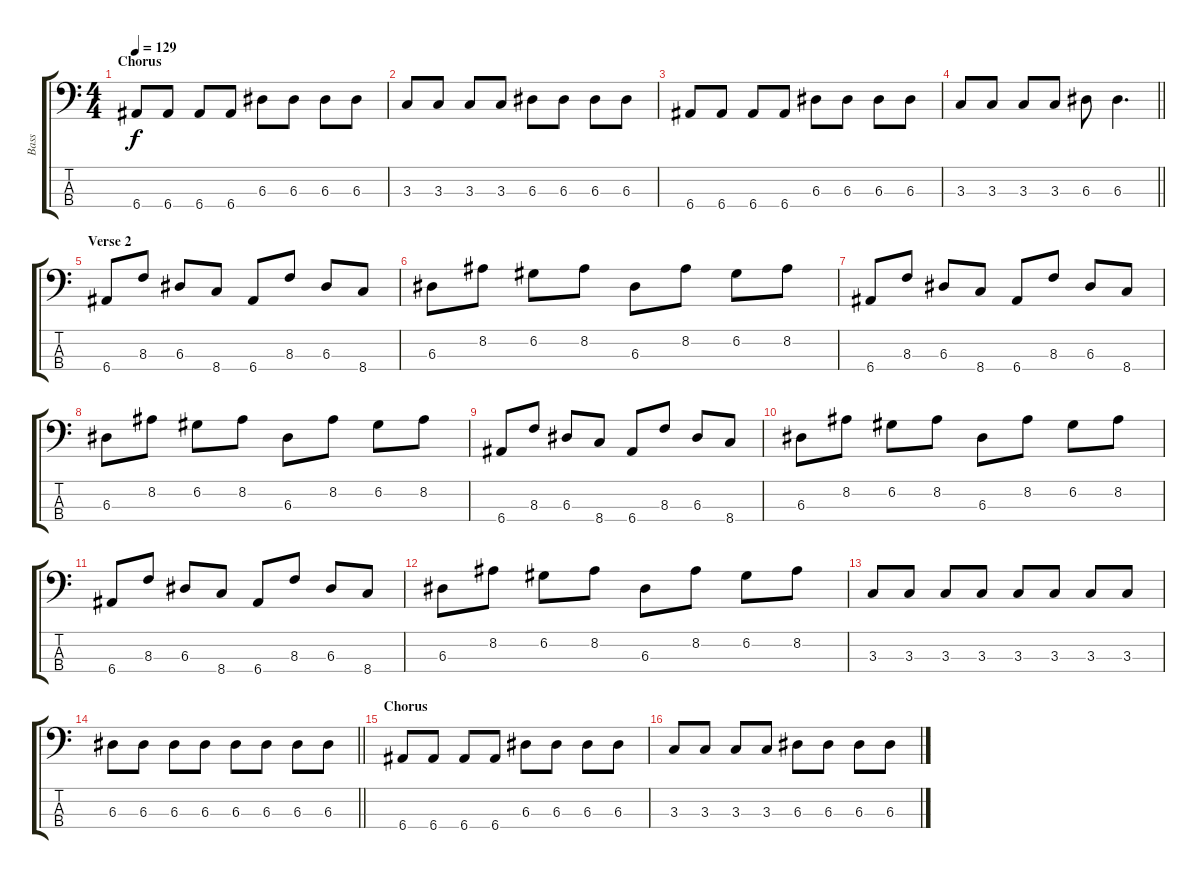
\track ("Bass" "Bass") {instrument electricbassfinger}
\staff {score tabs}
\tuning (G2 D2 A1 E1) {hide}
\ts (4 4)
\section ("" "Chorus")
\tempo 129
\clef f4
\ks c
6.4.8{dy f} 6.4.8 6.4.8 6.4.8 6.3.8 6.3.8 6.3.8 6.3.8 |
3.3.8 3.3.8 3.3.8 3.3.8 6.3.8 6.3.8 6.3.8 6.3.8 |
6.4.8 6.4.8 6.4.8 6.4.8 6.3.8 6.3.8 6.3.8 6.3.8 |
\barLineRight lightlight
3.3.8 3.3.8 3.3.8 3.3.8 6.3.8 6.3.4{d} |
\section ("" "Verse 2")
6.4.8 8.3.8 6.3.8 8.4.8 6.4.8 8.3.8 6.3.8 8.4.8 |
6.3.8 8.2.8 6.2.8 8.2.8 6.3.8 8.2.8 6.2.8 8.2.8 |
6.4.8 8.3.8 6.3.8 8.4.8 6.4.8 8.3.8 6.3.8 8.4.8 |
6.3.8 8.2.8 6.2.8 8.2.8 6.3.8 8.2.8 6.2.8 8.2.8 |
6.4.8 8.3.8 6.3.8 8.4.8 6.4.8 8.3.8 6.3.8 8.4.8 |
6.3.8 8.2.8 6.2.8 8.2.8 6.3.8 8.2.8 6.2.8 8.2.8 |
6.4.8 8.3.8 6.3.8 8.4.8 6.4.8 8.3.8 6.3.8 8.4.8 |
6.3.8 8.2.8 6.2.8 8.2.8 6.3.8 8.2.8 6.2.8 8.2.8 |
3.3.8 3.3.8 3.3.8 3.3.8 3.3.8 3.3.8 3.3.8 3.3.8 |
\barLineRight lightlight
6.3.8 6.3.8 6.3.8 6.3.8 6.3.8 6.3.8 6.3.8 6.3.8 |
\section ("" "Chorus")
6.4.8 6.4.8 6.4.8 6.4.8 6.3.8 6.3.8 6.3.8 6.3.8 |
3.3.8 3.3.8 3.3.8 3.3.8 6.3.8 6.3.8 6.3.8 6.3.8
